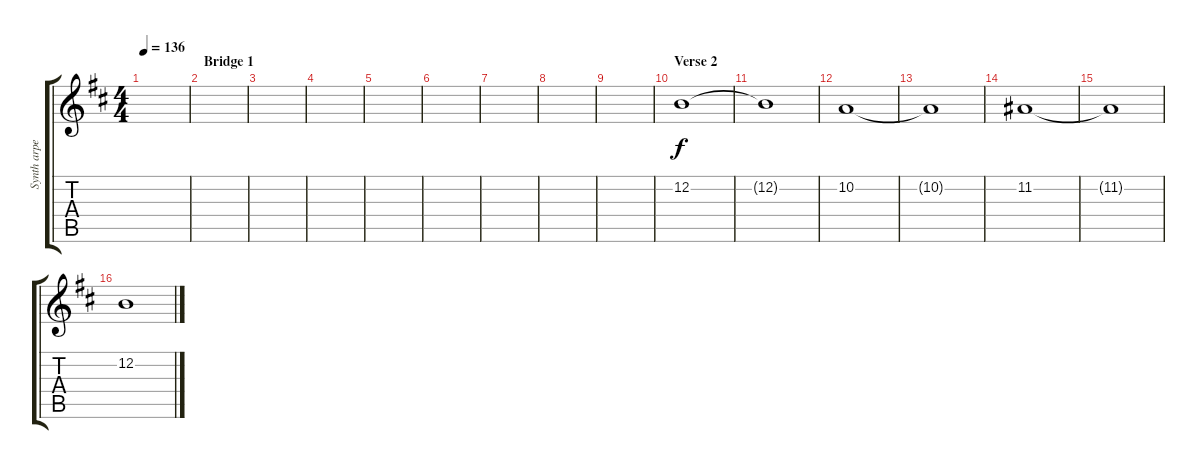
\track ("Synth arpeggios" "Synth arpe") {instrument pad3polysynth}
\staff {score tabs}
\tuning (E4 B3 G3 D3 A2 E2) {hide}
\ts (4 4)
\tempo 136
\clef g2
\ks d
|
\section ("" "Bridge 1")
|
|
|
|
|
|
|
|
\section ("" "Verse 2")
12.2.1{volume 11} |
12.2{t}.1 |
10.2.1{volume 0} |
10.2{t}.1 |
11.2.1{volume 11} |
11.2{t}.1 |
12.2.1{volume 0}
